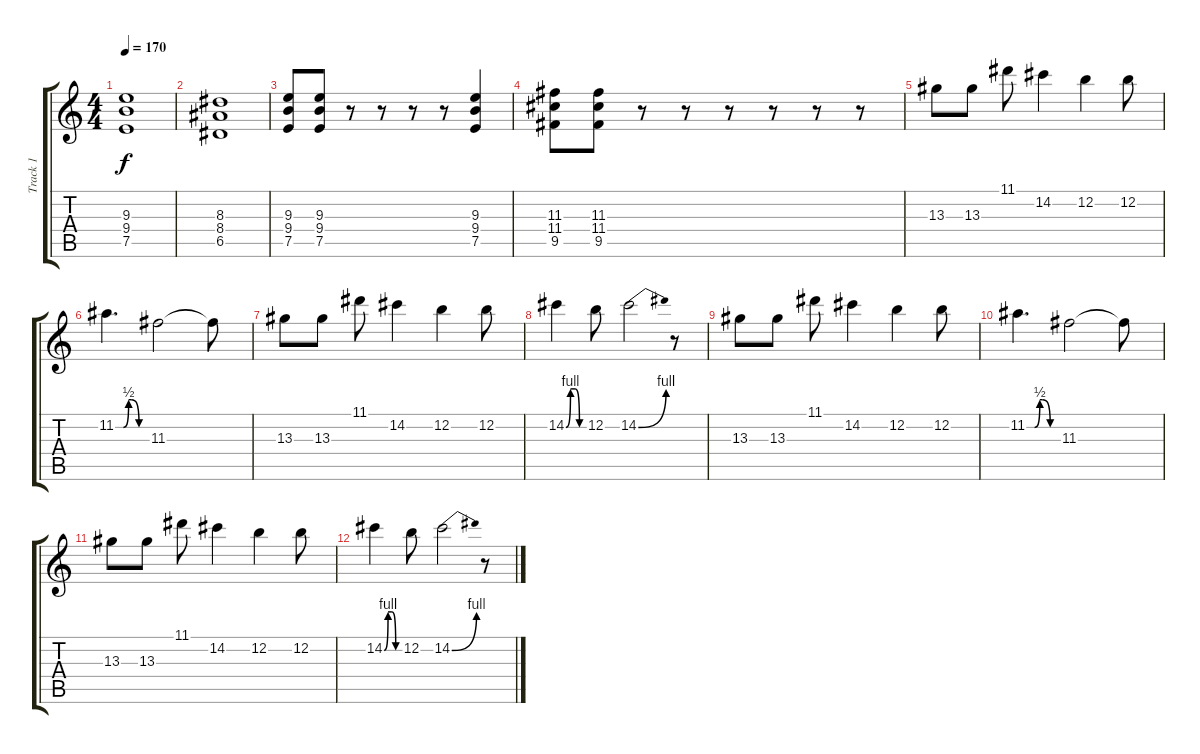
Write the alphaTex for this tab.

\track ("Track 1" "Track 1") {instrument distortionguitar}
\staff {score tabs}
\tuning (E4 B3 G3 D3 A2 E2) {hide}
\ts (4 4)
\tempo 170
\clef g2
\ks c
(9.3 9.4 7.5).1{dy f} |
(8.3 8.4 6.5).1 |
(9.3 9.4 7.5).8 (9.3 9.4 7.5).8 r.8 r.8 r.8 r.8 (9.3 9.4 7.5).4 |
(11.3 11.4 9.5).8 (11.3 11.4 9.5).8 r.8 r.8 r.8 r.8 r.8 r.8 |
13.3.8 13.3.8 11.1.8 14.2.4 12.2.4 12.2.8 |
11.2{be (custom 0 0 15 0 25 2 30 2 45 0 60 0)}.4{d} 11.3.2 11.3{t}.8 |
13.3.8 13.3.8 11.1.8 14.2.4 12.2.4 12.2.8 |
14.2{be (custom 0 0 15 4 30 4 45 0 60 0)}.4 12.2.8 14.2{be (bend 0 0 60 4)}.2 r.8 |
13.3.8 13.3.8 11.1.8 14.2.4 12.2.4 12.2.8 |
11.2{be (custom 0 0 15 0 25 2 30 2 45 0 60 0)}.4{d} 11.3.2 11.3{t}.8 |
13.3.8 13.3.8 11.1.8 14.2.4 12.2.4 12.2.8 |
14.2{be (custom 0 0 15 4 30 4 45 0 60 0)}.4 12.2.8 14.2{be (bend 0 0 60 4)}.2 r.8
